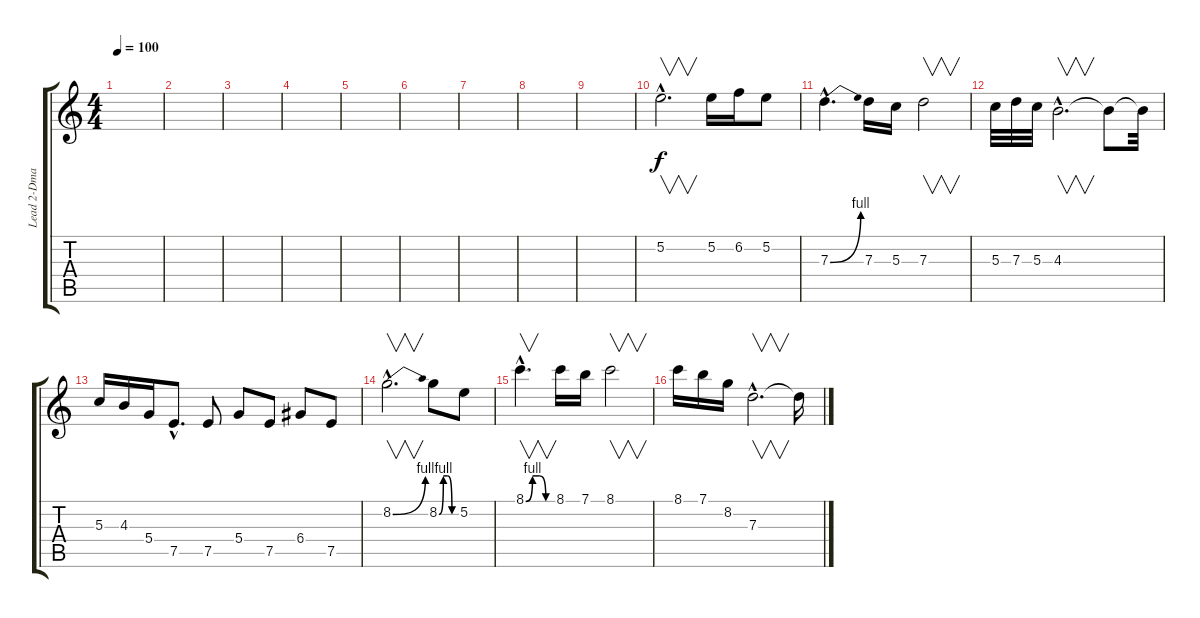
\track ("Lead 2-Dman" "Lead 2-Dma") {instrument overdrivenguitar}
\staff {score tabs}
\tuning (E4 B3 G3 D3 A2 E2) {hide}
\ts (4 4)
\tempo 100
\clef g2
\ks c
|
|
|
|
|
|
|
|
|
5.2{hac}.2{v d} 5.2.16 6.2.16 5.2.8 |
7.3{be (bend 0 0 60 4) hac}.4{d} 7.3.16 5.3.16 7.3.2{v} |
5.3.32 7.3.32 5.3.32 4.3{hac}.2{v d} 4.3{t}.8 4.3{t}.32 |
5.3.16 4.3.16 5.4.16 7.5{hac}.8{d} 7.5.8 5.4.8 7.5.8 6.4.8 7.5.8 |
8.2{be (bend 0 0 60 4) hac}.2{v d} 8.2{be (custom 0 0 15 4 30 4 45 0 60 0)}.8 5.2.8 |
8.1{be (custom 0 0 15 4 30 4 45 0 60 0) hac}.4{v d} 8.1.16 7.1.16 8.1.2{v} |
8.1.16 7.1.16 8.2.16 7.3{hac}.2{v d} 7.3{t}.16
